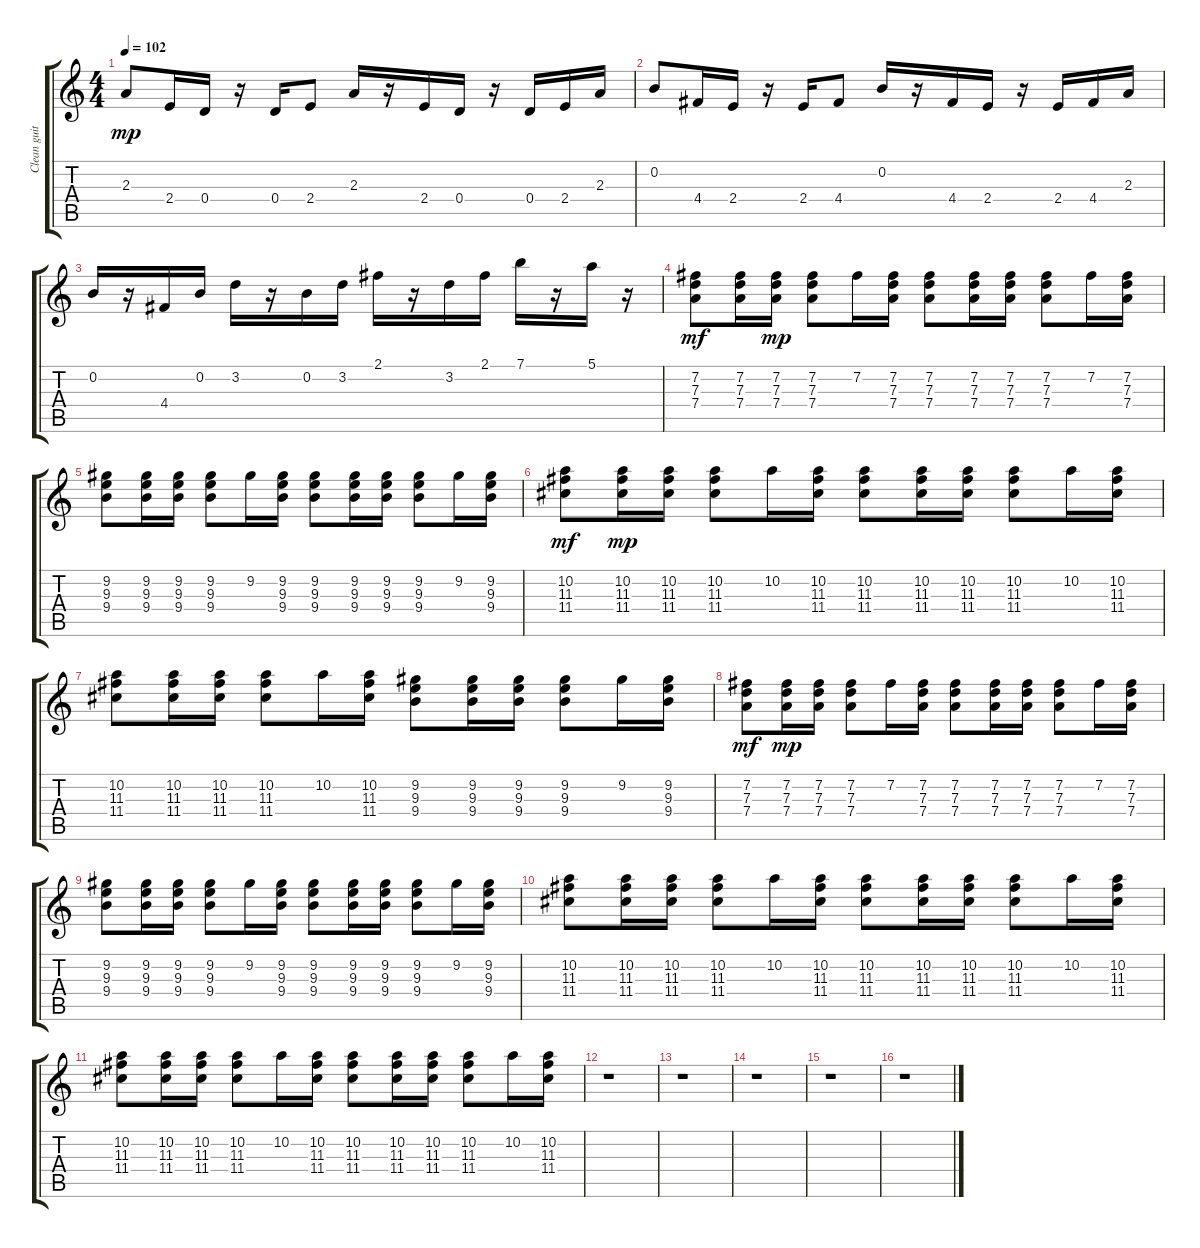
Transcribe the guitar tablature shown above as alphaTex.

\track ("Clean guitar" "Clean guit") {instrument electricguitarclean}
\staff {score tabs}
\tuning (E4 B3 G3 D3 A2 E2) {hide}
\ts (4 4)
\tempo 102
\clef g2
\ks c
2.3.8{dy mp} 2.4.16 0.4.16 r.16 0.4.16 2.4.8 2.3.16 r.16 2.4.16 0.4.16 r.16 0.4.16 2.4.16 2.3.16 |
0.2.8 4.4.16 2.4.16 r.16 2.4.16 4.4.8 0.2.16 r.16 4.4.16 2.4.16 r.16 2.4.16 4.4.16 2.3.16 |
0.2.16 r.16 4.4.16 0.2.16 3.2.16 r.16 0.2.16 3.2.16 2.1.16 r.16 3.2.16 2.1.16 7.1.16 r.16 5.1.16 r.16 |
(7.2 7.3 7.4).8{dy mf} (7.2 7.3 7.4).16 (7.2 7.3 7.4).16{dy mp} (7.2 7.3 7.4).8 7.2.16 (7.2 7.3 7.4).16 (7.2 7.3 7.4).8 (7.2 7.3 7.4).16 (7.2 7.3 7.4).16 (7.2 7.3 7.4).8 7.2.16 (7.2 7.3 7.4).16 |
(9.2 9.3 9.4).8 (9.2 9.3 9.4).16 (9.2 9.3 9.4).16 (9.2 9.3 9.4).8 9.2.16 (9.2 9.3 9.4).16 (9.2 9.3 9.4).8 (9.2 9.3 9.4).16 (9.2 9.3 9.4).16 (9.2 9.3 9.4).8 9.2.16 (9.2 9.3 9.4).16 |
(10.2 11.3 11.4).8{dy mf} (10.2 11.3 11.4).16{dy mp} (10.2 11.3 11.4).16 (10.2 11.3 11.4).8 10.2.16 (10.2 11.3 11.4).16 (10.2 11.3 11.4).8 (10.2 11.3 11.4).16 (10.2 11.3 11.4).16 (10.2 11.3 11.4).8 10.2.16 (10.2 11.3 11.4).16 |
(10.2 11.3 11.4).8 (10.2 11.3 11.4).16 (10.2 11.3 11.4).16 (10.2 11.3 11.4).8 10.2.16 (10.2 11.3 11.4).16 (9.2 9.3 9.4).8 (9.2 9.3 9.4).16 (9.2 9.3 9.4).16 (9.2 9.3 9.4).8 9.2.16 (9.2 9.3 9.4).16 |
(7.2 7.3 7.4).8{dy mf} (7.2 7.3 7.4).16{dy mp} (7.2 7.3 7.4).16 (7.2 7.3 7.4).8 7.2.16 (7.2 7.3 7.4).16 (7.2 7.3 7.4).8 (7.2 7.3 7.4).16 (7.2 7.3 7.4).16 (7.2 7.3 7.4).8 7.2.16 (7.2 7.3 7.4).16 |
(9.2 9.3 9.4).8 (9.2 9.3 9.4).16 (9.2 9.3 9.4).16 (9.2 9.3 9.4).8 9.2.16 (9.2 9.3 9.4).16 (9.2 9.3 9.4).8 (9.2 9.3 9.4).16 (9.2 9.3 9.4).16 (9.2 9.3 9.4).8 9.2.16 (9.2 9.3 9.4).16 |
(10.2 11.3 11.4).8 (10.2 11.3 11.4).16 (10.2 11.3 11.4).16 (10.2 11.3 11.4).8 10.2.16 (10.2 11.3 11.4).16 (10.2 11.3 11.4).8 (10.2 11.3 11.4).16 (10.2 11.3 11.4).16 (10.2 11.3 11.4).8 10.2.16 (10.2 11.3 11.4).16 |
(10.2 11.3 11.4).8 (10.2 11.3 11.4).16 (10.2 11.3 11.4).16 (10.2 11.3 11.4).8 10.2.16 (10.2 11.3 11.4).16 (10.2 11.3 11.4).8 (10.2 11.3 11.4).16 (10.2 11.3 11.4).16 (10.2 11.3 11.4).8 10.2.16 (10.2 11.3 11.4).16 |
r.1 |
r.1 |
r.1 |
r.1 |
r.1
